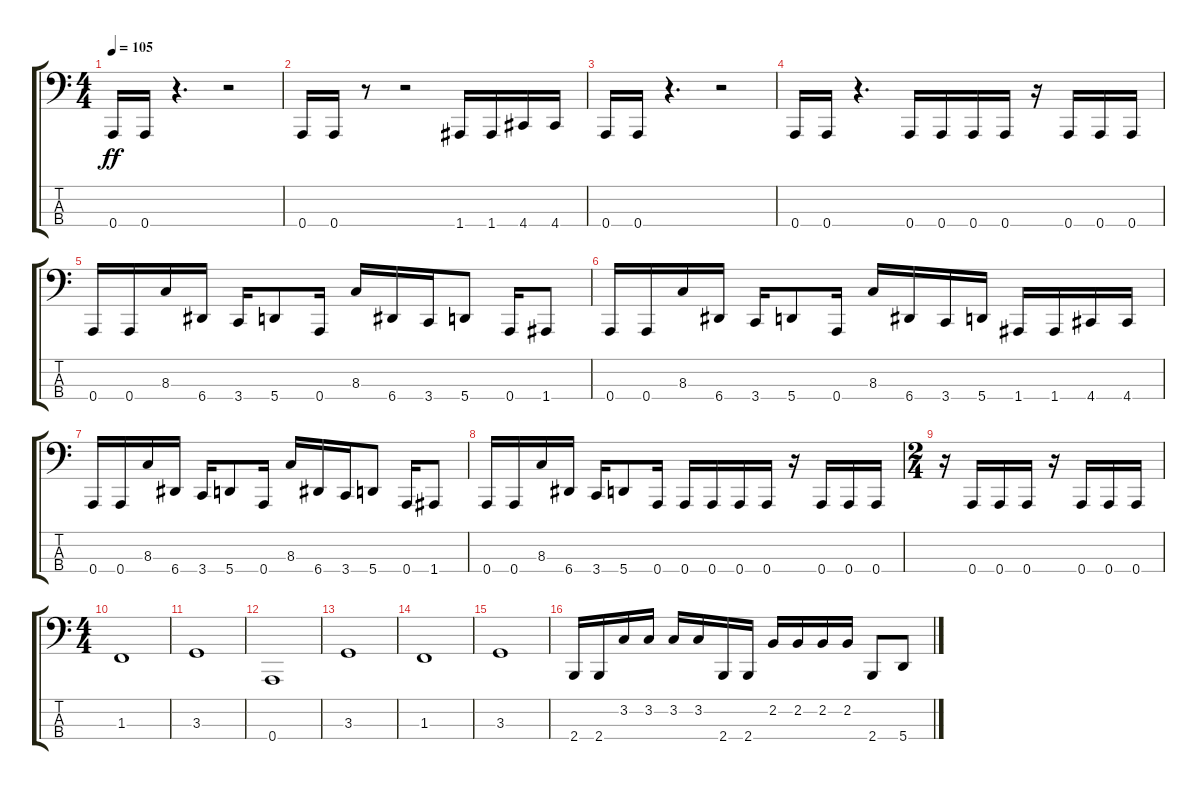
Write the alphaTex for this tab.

\track "" {instrument electricbassfinger}
\staff {score tabs}
\tuning (D2 A1 E1 A0) {hide}
\ts (4 4)
\section ("" "")
\tempo 105
\clef f4
\ks c
0.4.16{dy ff} 0.4.16 r.4{d} r.2 |
0.4.16 0.4.16 r.8 r.2 1.4.16 1.4.16 4.4.16 4.4.16 |
0.4.16 0.4.16 r.4{d} r.2 |
0.4.16 0.4.16 r.4{d} 0.4.16 0.4.16 0.4.16 0.4.16 r.16 0.4.16 0.4.16 0.4.16 |
0.4.16 0.4.16 8.3.16 6.4.16 3.4.16 5.4.8 0.4.16 8.3.16 6.4.16 3.4.16 5.4.8 0.4.16 1.4.8 |
0.4.16 0.4.16 8.3.16 6.4.16 3.4.16 5.4.8 0.4.16 8.3.16 6.4.16 3.4.16 5.4.16 1.4.16 1.4.16 4.4.16 4.4.16 |
0.4.16 0.4.16 8.3.16 6.4.16 3.4.16 5.4.8 0.4.16 8.3.16 6.4.16 3.4.16 5.4.8 0.4.16 1.4.8 |
0.4.16 0.4.16 8.3.16 6.4.16 3.4.16 5.4.8 0.4.16 0.4.16 0.4.16 0.4.16 0.4.16 r.16 0.4.16 0.4.16 0.4.16 |
\ts (2 4)
r.16 0.4.16 0.4.16 0.4.16 r.16 0.4.16 0.4.16 0.4.16 |
\ts (4 4)
\section ("" "")
1.3.1 |
3.3.1 |
0.4.1 |
3.3.1 |
1.3.1 |
3.3.1 |
\section ("" "")
2.4.16 2.4.16 3.2.16 3.2.16 3.2.16 3.2.16 2.4.16 2.4.16 2.2.16 2.2.16 2.2.16 2.2.16 2.4.8 5.4.8
